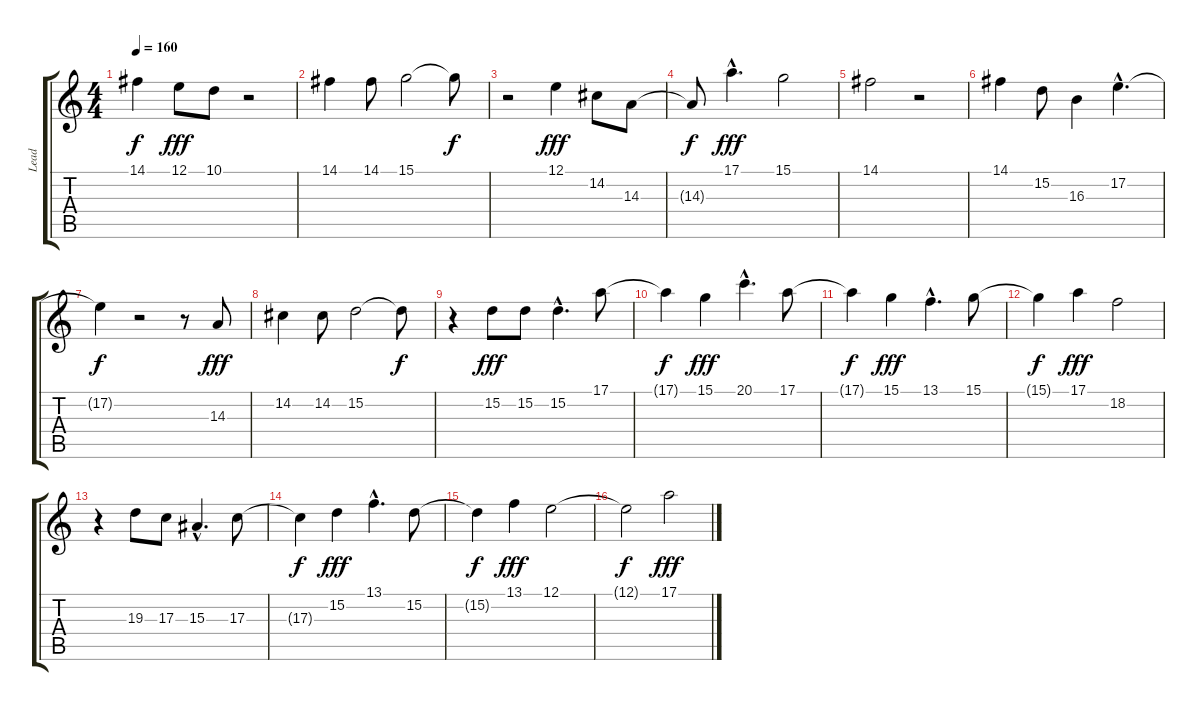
\track ("Lead" "Lead") {instrument panflute}
\staff {score tabs}
\tuning (E4 B3 G3 D3 A2 E2) {hide}
\ts (4 4)
\tempo 160
\clef g2
\ks c
14.1{t}.4{dy f} 12.1.8{dy fff} 10.1.8 r.2 |
14.1.4 14.1.8 15.1.2 15.1{t}.8{dy f} |
r.2 12.1.4{dy fff} 14.2.8 14.3.8 |
14.3{t}.8{dy f} 17.1{hac}.4{d dy fff} 15.1.2 |
14.1.2 r.2 |
14.1.4 15.2.8 16.3.4 17.2{hac}.4{d} |
17.2{t}.4{dy f} r.2 r.8 14.3.8{dy fff} |
14.2.4 14.2.8 15.2.2 15.2{t}.8{dy f} |
r.4 15.2.8{dy fff} 15.2.8 15.2{hac}.4{d} 17.1.8 |
17.1{t}.4{dy f} 15.1.4{dy fff} 20.1{hac}.4{d} 17.1.8 |
17.1{t}.4{dy f} 15.1.4{dy fff} 13.1{hac}.4{d} 15.1.8 |
15.1{t}.4{dy f} 17.1.4{dy fff} 18.2.2 |
r.4 19.3.8 17.3.8 15.3{hac}.4{d} 17.3.8 |
17.3{t}.4{dy f} 15.2.4{dy fff} 13.1{hac}.4{d} 15.2.8 |
15.2{t}.4{dy f} 13.1.4{dy fff} 12.1.2 |
12.1{t}.2{dy f} 17.1.2{dy fff}
